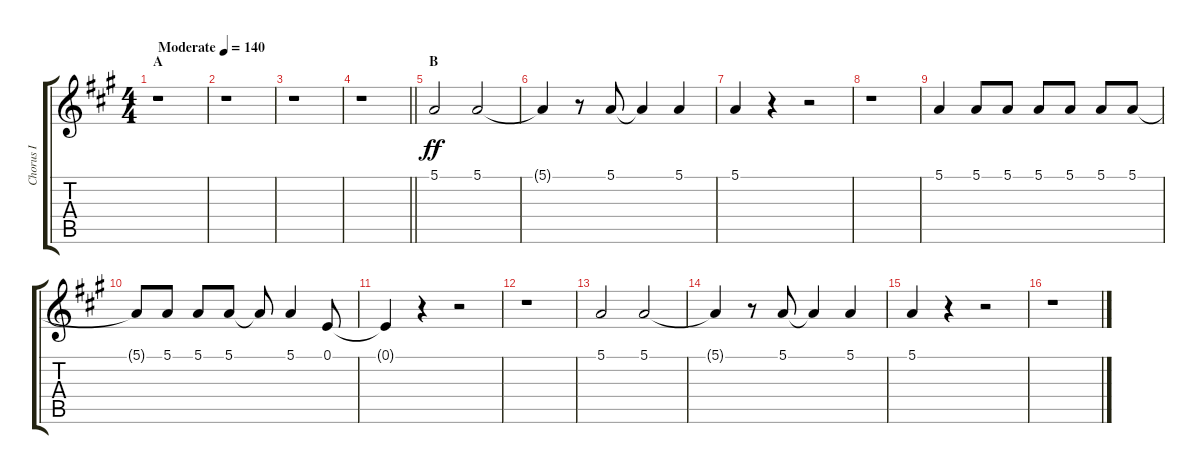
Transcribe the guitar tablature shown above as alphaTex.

\track ("Chorus I" "Chorus I") {instrument voiceoohs}
\staff {score tabs}
\tuning (E4 B3 G3 D3 A2 E2) {hide}
\ts (4 4)
\section ("" "A")
\tempo (140 "Moderate")
\clef g2
\ks a
r.1{dy ff instrument voiceoohs} |
r.1 |
r.1 |
\barLineRight lightlight
r.1 |
\section ("" "B")
5.1.2 5.1.2 |
5.1{t}.4 r.8 5.1.8 5.1{t}.4 5.1.4 |
5.1.4 r.4 r.2 |
r.1 |
5.1.4 5.1.8 5.1.8 5.1.8 5.1.8 5.1.8 5.1.8 |
5.1{t}.8 5.1.8 5.1.8 5.1.8 5.1{t}.8 5.1.4 0.1.8 |
0.1{t}.4 r.4 r.2 |
r.1 |
5.1.2 5.1.2 |
5.1{t}.4 r.8 5.1.8 5.1{t}.4 5.1.4 |
5.1.4 r.4 r.2 |
r.1
